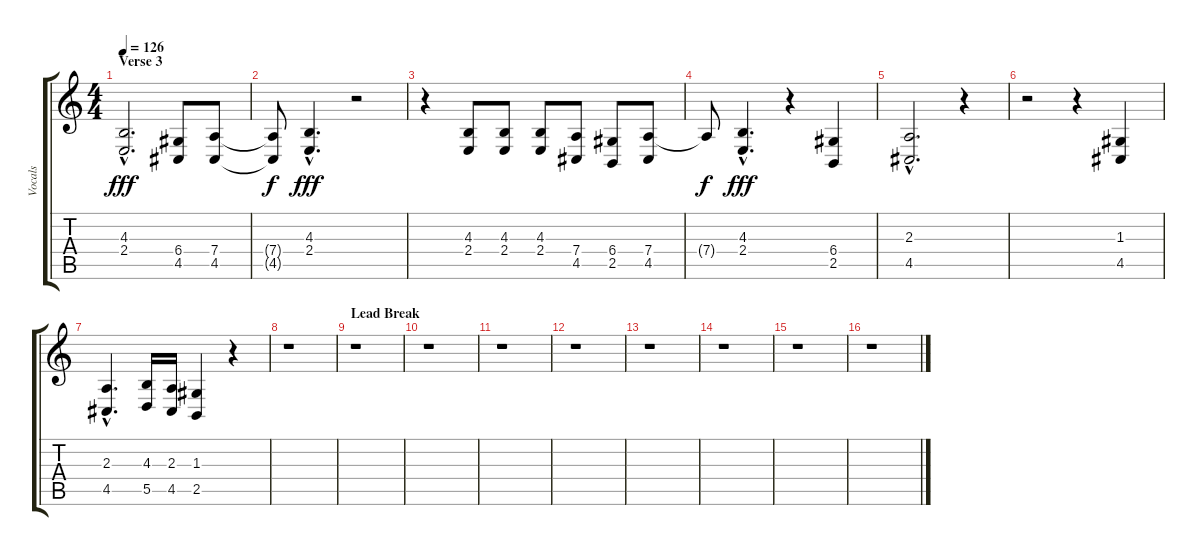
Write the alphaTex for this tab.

\track ("Vocals" "Vocals") {instrument tenorsax}
\staff {score tabs}
\tuning (E4 B3 G3 D3 A2 E2) {hide}
\ts (4 4)
\section ("" "Verse 3")
\tempo 126
\clef g2
\ks c
(4.3{hac} 2.4{hac}).2{d dy fff} (6.4 4.5).8 (7.4 4.5).8 |
(7.4{t} 4.5{t}).8{dy f} (4.3{hac} 2.4{hac}).4{d dy fff} r.2 |
r.4 (4.3 2.4).8 (4.3 2.4).8 (4.3 2.4).8 (7.4 4.5).8 (6.4 2.5).8 (7.4 4.5).8 |
7.4{t}.8{dy f} (4.3{hac} 2.4{hac}).4{d dy fff} r.4 (6.4 2.5).4 |
(2.3{hac} 4.5{hac}).2{d} r.4 |
r.2 r.4 (1.3 4.5).4 |
(2.3{hac} 4.5{hac}).4{d} (4.3 5.5).16 (2.3 4.5).16 (1.3 2.5).4 r.4 |
r.1 |
\section ("" "Lead Break")
r.1 |
r.1 |
r.1 |
r.1 |
r.1 |
r.1 |
r.1 |
r.1
